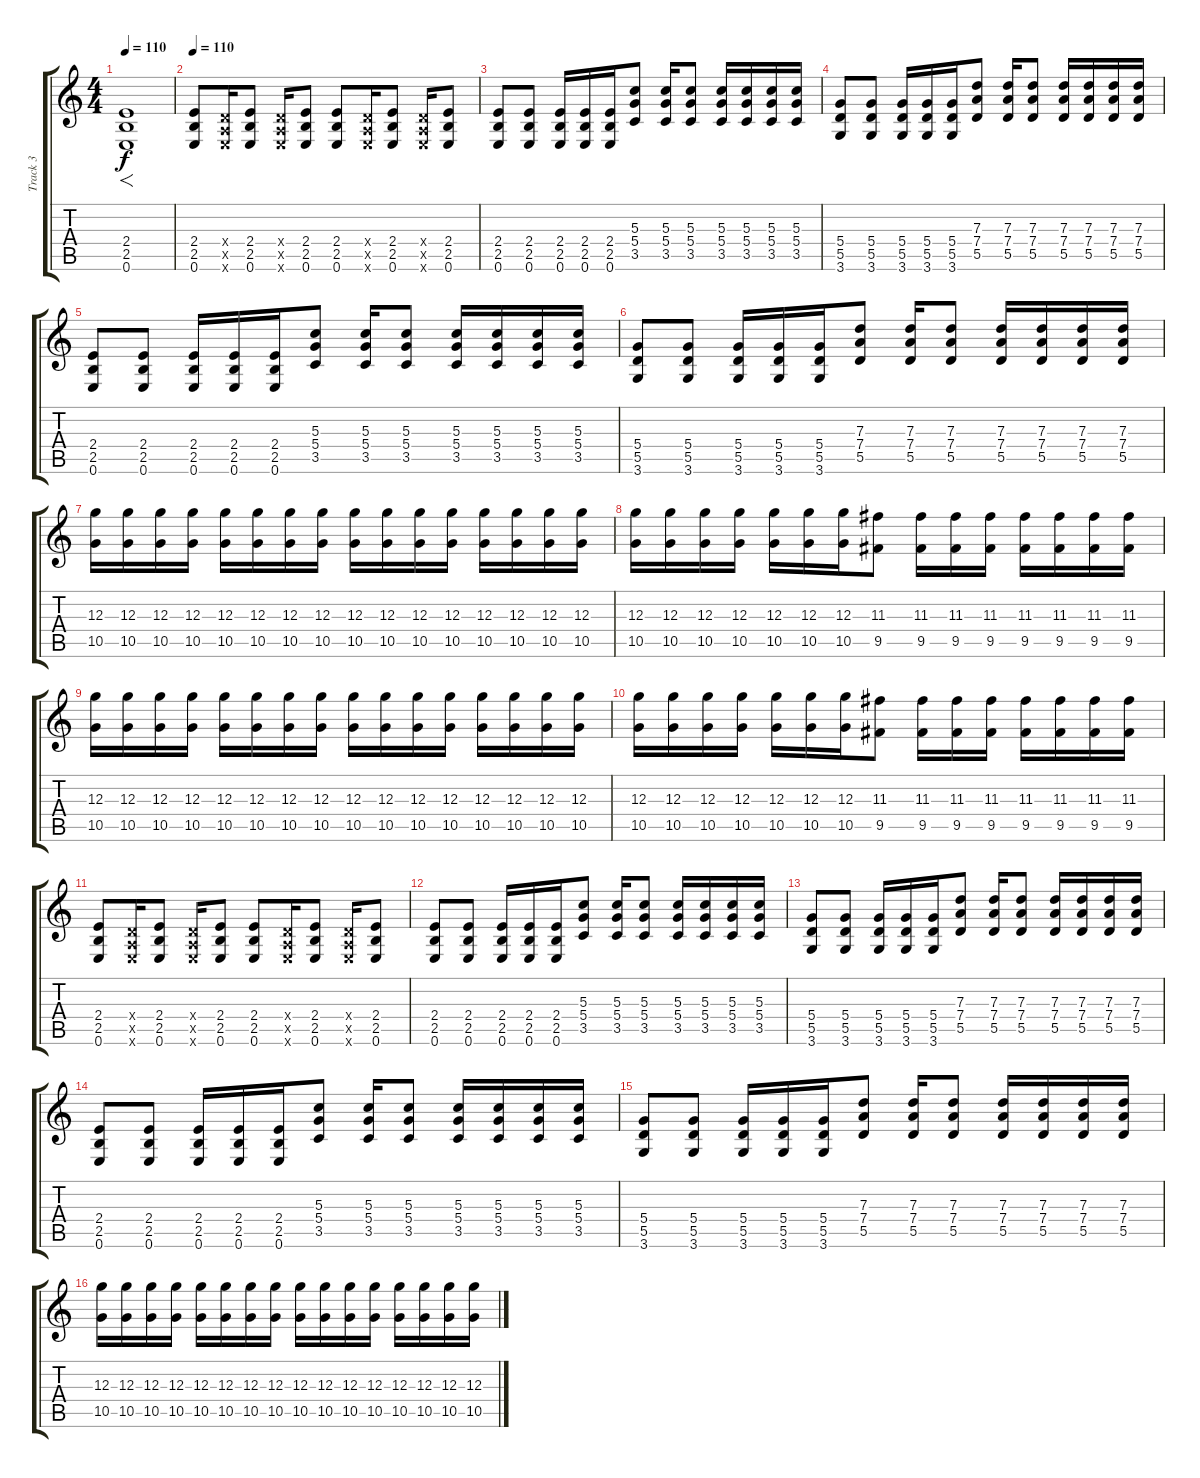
\track ("Track 3" "Track 3") {instrument overdrivenguitar}
\staff {score tabs}
\tuning (E4 B3 G3 D3 A2 E2) {hide}
\ts (4 4)
\tempo 110
\tempo 40
\tempo 110
\clef g2
\ks c
(2.4 2.5 0.6).1{f dy f instrument overdrivenguitar} |
\tempo 110
(2.4 2.5 0.6).8 (0.4{x} 0.5{x} 0.6{x}).16 (2.4 2.5 0.6).8 (0.4{x} 0.5{x} 0.6{x}).16 (2.4 2.5 0.6).8 (2.4 2.5 0.6).8 (0.4{x} 0.5{x} 0.6{x}).16 (2.4 2.5 0.6).8 (0.4{x} 0.5{x} 0.6{x}).16 (2.4 2.5 0.6).8 |
(2.4 2.5 0.6).8 (2.4 2.5 0.6).8 (2.4 2.5 0.6).16 (2.4 2.5 0.6).16 (2.4 2.5 0.6).16 (5.3 5.4 3.5).8 (5.3 5.4 3.5).16 (5.3 5.4 3.5).8 (5.3 5.4 3.5).16 (5.3 5.4 3.5).16 (5.3 5.4 3.5).16 (5.3 5.4 3.5).16 |
(5.4 5.5 3.6).8 (5.4 5.5 3.6).8 (5.4 5.5 3.6).16 (5.4 5.5 3.6).16 (5.4 5.5 3.6).16 (7.3 7.4 5.5).8 (7.3 7.4 5.5).16 (7.3 7.4 5.5).8 (7.3 7.4 5.5).16 (7.3 7.4 5.5).16 (7.3 7.4 5.5).16 (7.3 7.4 5.5).16 |
(2.4 2.5 0.6).8 (2.4 2.5 0.6).8 (2.4 2.5 0.6).16 (2.4 2.5 0.6).16 (2.4 2.5 0.6).16 (5.3 5.4 3.5).8 (5.3 5.4 3.5).16 (5.3 5.4 3.5).8 (5.3 5.4 3.5).16 (5.3 5.4 3.5).16 (5.3 5.4 3.5).16 (5.3 5.4 3.5).16 |
(5.4 5.5 3.6).8 (5.4 5.5 3.6).8 (5.4 5.5 3.6).16 (5.4 5.5 3.6).16 (5.4 5.5 3.6).16 (7.3 7.4 5.5).8 (7.3 7.4 5.5).16 (7.3 7.4 5.5).8 (7.3 7.4 5.5).16 (7.3 7.4 5.5).16 (7.3 7.4 5.5).16 (7.3 7.4 5.5).16 |
(12.3 10.5).16 (12.3 10.5).16 (12.3 10.5).16 (12.3 10.5).16 (12.3 10.5).16 (12.3 10.5).16 (12.3 10.5).16 (12.3 10.5).16 (12.3 10.5).16 (12.3 10.5).16 (12.3 10.5).16 (12.3 10.5).16 (12.3 10.5).16 (12.3 10.5).16 (12.3 10.5).16 (12.3 10.5).16 |
(12.3 10.5).16 (12.3 10.5).16 (12.3 10.5).16 (12.3 10.5).16 (12.3 10.5).16 (12.3 10.5).16 (12.3 10.5).16 (11.3 9.5).8 (11.3 9.5).16 (11.3 9.5).16 (11.3 9.5).16 (11.3 9.5).16 (11.3 9.5).16 (11.3 9.5).16 (11.3 9.5).16 |
(12.3 10.5).16 (12.3 10.5).16 (12.3 10.5).16 (12.3 10.5).16 (12.3 10.5).16 (12.3 10.5).16 (12.3 10.5).16 (12.3 10.5).16 (12.3 10.5).16 (12.3 10.5).16 (12.3 10.5).16 (12.3 10.5).16 (12.3 10.5).16 (12.3 10.5).16 (12.3 10.5).16 (12.3 10.5).16 |
(12.3 10.5).16 (12.3 10.5).16 (12.3 10.5).16 (12.3 10.5).16 (12.3 10.5).16 (12.3 10.5).16 (12.3 10.5).16 (11.3 9.5).8 (11.3 9.5).16 (11.3 9.5).16 (11.3 9.5).16 (11.3 9.5).16 (11.3 9.5).16 (11.3 9.5).16 (11.3 9.5).16 |
(2.4 2.5 0.6).8 (0.4{x} 0.5{x} 0.6{x}).16 (2.4 2.5 0.6).8 (0.4{x} 0.5{x} 0.6{x}).16 (2.4 2.5 0.6).8 (2.4 2.5 0.6).8 (0.4{x} 0.5{x} 0.6{x}).16 (2.4 2.5 0.6).8 (0.4{x} 0.5{x} 0.6{x}).16 (2.4 2.5 0.6).8 |
(2.4 2.5 0.6).8 (2.4 2.5 0.6).8 (2.4 2.5 0.6).16 (2.4 2.5 0.6).16 (2.4 2.5 0.6).16 (5.3 5.4 3.5).8 (5.3 5.4 3.5).16 (5.3 5.4 3.5).8 (5.3 5.4 3.5).16 (5.3 5.4 3.5).16 (5.3 5.4 3.5).16 (5.3 5.4 3.5).16 |
(5.4 5.5 3.6).8 (5.4 5.5 3.6).8 (5.4 5.5 3.6).16 (5.4 5.5 3.6).16 (5.4 5.5 3.6).16 (7.3 7.4 5.5).8 (7.3 7.4 5.5).16 (7.3 7.4 5.5).8 (7.3 7.4 5.5).16 (7.3 7.4 5.5).16 (7.3 7.4 5.5).16 (7.3 7.4 5.5).16 |
(2.4 2.5 0.6).8 (2.4 2.5 0.6).8 (2.4 2.5 0.6).16 (2.4 2.5 0.6).16 (2.4 2.5 0.6).16 (5.3 5.4 3.5).8 (5.3 5.4 3.5).16 (5.3 5.4 3.5).8 (5.3 5.4 3.5).16 (5.3 5.4 3.5).16 (5.3 5.4 3.5).16 (5.3 5.4 3.5).16 |
(5.4 5.5 3.6).8 (5.4 5.5 3.6).8 (5.4 5.5 3.6).16 (5.4 5.5 3.6).16 (5.4 5.5 3.6).16 (7.3 7.4 5.5).8 (7.3 7.4 5.5).16 (7.3 7.4 5.5).8 (7.3 7.4 5.5).16 (7.3 7.4 5.5).16 (7.3 7.4 5.5).16 (7.3 7.4 5.5).16 |
(12.3 10.5).16 (12.3 10.5).16 (12.3 10.5).16 (12.3 10.5).16 (12.3 10.5).16 (12.3 10.5).16 (12.3 10.5).16 (12.3 10.5).16 (12.3 10.5).16 (12.3 10.5).16 (12.3 10.5).16 (12.3 10.5).16 (12.3 10.5).16 (12.3 10.5).16 (12.3 10.5).16 (12.3 10.5).16
